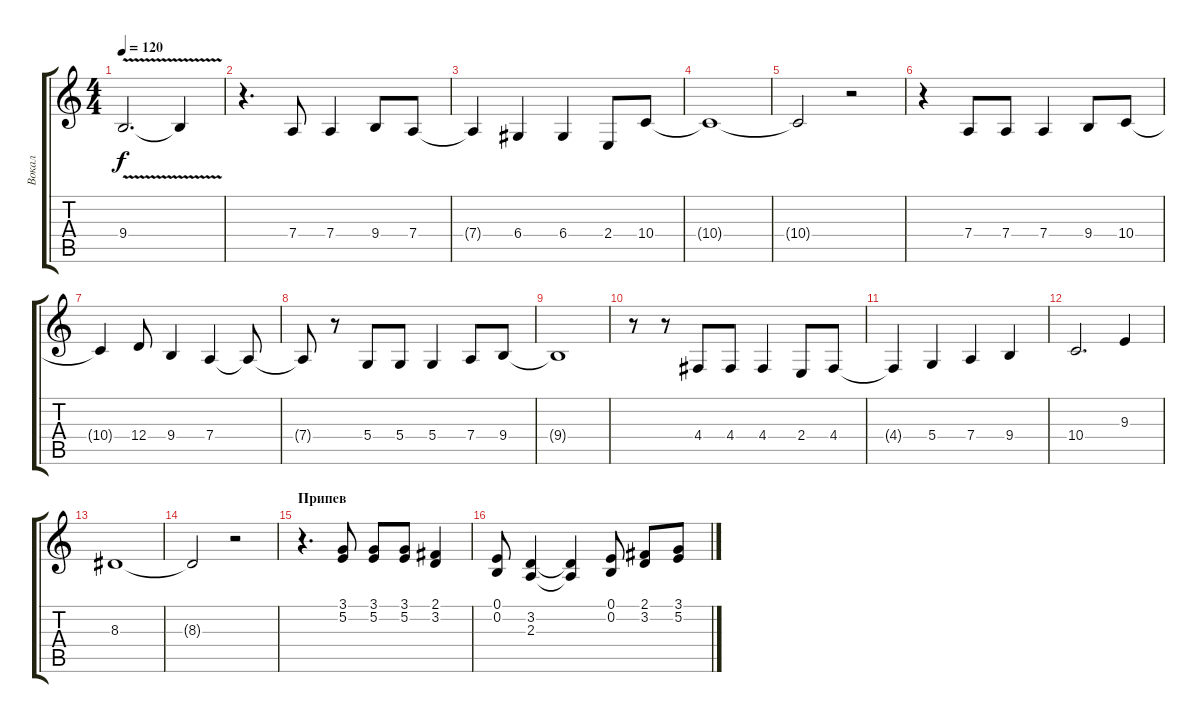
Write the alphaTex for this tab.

\track ("Вокал" "Вокал") {instrument baritonesax}
\staff {score tabs}
\tuning (E4 B3 G3 D3 A2 E2) {hide}
\ts (4 4)
\tempo 120
\clef g2
\ks c
9.4{v t}.2{d dy f} 9.4{v t}.4 |
r.4{d} 7.4.8 7.4.4 9.4.8 7.4.8 |
7.4{t}.4 6.4.4 6.4.4 2.4.8 10.4.8 |
10.4{t}.1 |
10.4{t}.2 r.2 |
r.4 7.4.8 7.4.8 7.4.4 9.4.8 10.4.8 |
10.4{t}.4 12.4.8 9.4.4 7.4.4 7.4{t}.8 |
7.4{t}.8 r.8 5.4.8 5.4.8 5.4.4 7.4.8 9.4.8 |
9.4{t}.1 |
r.8 r.8 4.4.8 4.4.8 4.4.4 2.4.8 4.4.8 |
4.4{t}.4 5.4.4 7.4.4 9.4.4 |
10.4.2{d} 9.3.4 |
8.3.1 |
8.3{t}.2 r.2 |
\section ("" "Припев")
r.4{d} (3.1 5.2).8 (3.1 5.2).8 (3.1 5.2).8 (2.1 3.2).4 |
(0.1 0.2).8 (3.2 2.3).4 (3.2{t} 2.3{t}).4 (0.1 0.2).8 (2.1 3.2).8 (3.1 5.2).8
